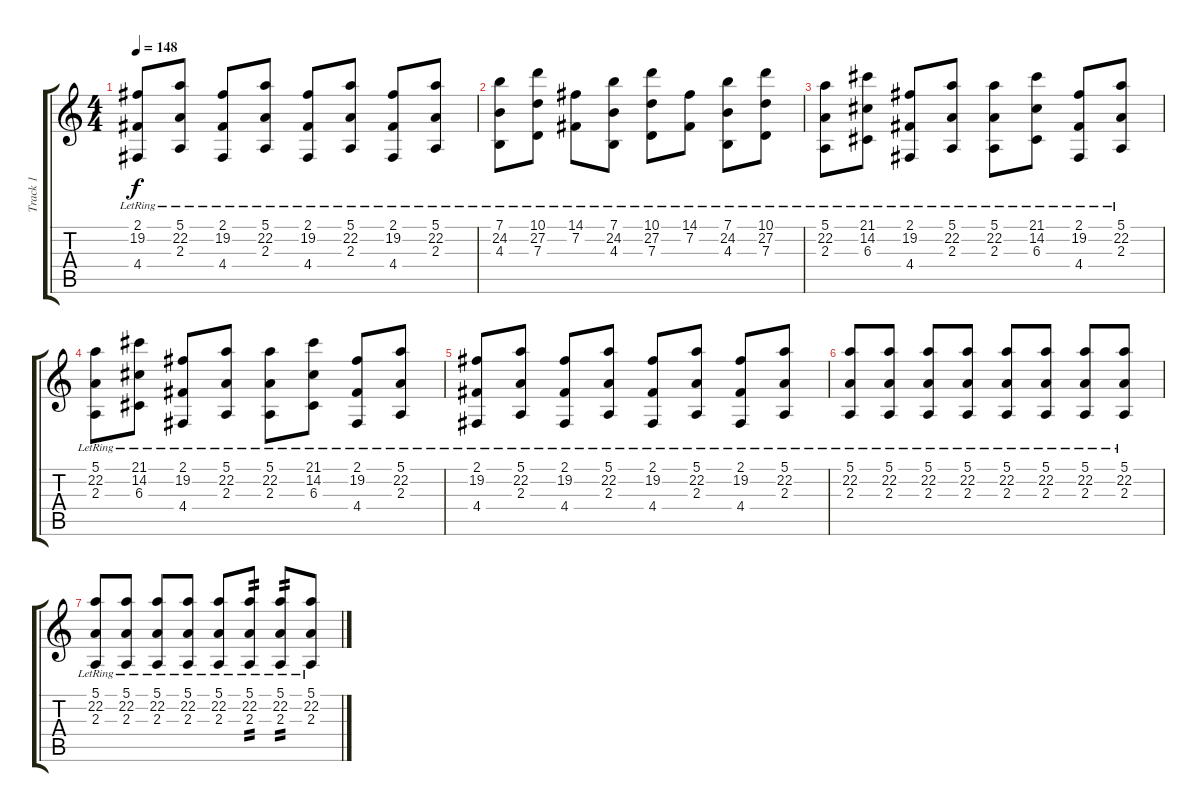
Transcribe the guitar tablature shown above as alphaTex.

\track ("Track 1" "Track 1") {instrument voiceoohs}
\staff {score tabs}
\tuning (E4 B3 G3 D3 A2 E2) {hide}
\ts (4 4)
\tempo 148
\clef g2
\ks c
(2.1{lr} 19.2{lr} 4.4{lr}).8{dy f} (5.1{lr} 22.2{lr} 2.3{lr}).8 (2.1{lr} 19.2{lr} 4.4{lr}).8 (5.1{lr} 22.2{lr} 2.3{lr}).8 (2.1{lr} 19.2{lr} 4.4{lr}).8 (5.1{lr} 22.2{lr} 2.3{lr}).8 (2.1{lr} 19.2{lr} 4.4{lr}).8 (5.1{lr} 22.2{lr} 2.3{lr}).8 |
(7.1{lr} 24.2{lr} 4.3{lr}).8 (10.1{lr} 27.2{lr} 7.3{lr}).8 (14.1{lr} 7.2{lr}).8 (7.1{lr} 24.2{lr} 4.3{lr}).8 (10.1{lr} 27.2{lr} 7.3{lr}).8 (14.1{lr} 7.2{lr}).8 (7.1{lr} 24.2{lr} 4.3{lr}).8 (10.1{lr} 27.2{lr} 7.3{lr}).8 |
(5.1{lr} 22.2{lr} 2.3{lr}).8 (21.1{lr} 14.2{lr} 6.3{lr}).8 (2.1{lr} 19.2{lr} 4.4{lr}).8 (5.1{lr} 22.2{lr} 2.3{lr}).8 (5.1{lr} 22.2{lr} 2.3{lr}).8 (21.1{lr} 14.2{lr} 6.3{lr}).8 (2.1{lr} 19.2{lr} 4.4{lr}).8 (5.1{lr} 22.2{lr} 2.3{lr}).8 |
(5.1{lr} 22.2{lr} 2.3{lr}).8 (21.1{lr} 14.2{lr} 6.3{lr}).8 (2.1{lr} 19.2{lr} 4.4{lr}).8 (5.1{lr} 22.2{lr} 2.3{lr}).8 (5.1{lr} 22.2{lr} 2.3{lr}).8 (21.1{lr} 14.2{lr} 6.3{lr}).8 (2.1{lr} 19.2{lr} 4.4{lr}).8 (5.1{lr} 22.2{lr} 2.3{lr}).8 |
(2.1{lr} 19.2{lr} 4.4{lr}).8 (5.1{lr} 22.2{lr} 2.3{lr}).8 (2.1{lr} 19.2{lr} 4.4{lr}).8 (5.1{lr} 22.2{lr} 2.3{lr}).8 (2.1{lr} 19.2{lr} 4.4{lr}).8 (5.1{lr} 22.2{lr} 2.3{lr}).8 (2.1{lr} 19.2{lr} 4.4{lr}).8 (5.1{lr} 22.2{lr} 2.3{lr}).8 |
(5.1{lr} 22.2{lr} 2.3{lr}).8 (5.1{lr} 22.2{lr} 2.3{lr}).8 (5.1{lr} 22.2{lr} 2.3{lr}).8 (5.1{lr} 22.2{lr} 2.3{lr}).8 (5.1{lr} 22.2{lr} 2.3{lr}).8 (5.1{lr} 22.2{lr} 2.3{lr}).8 (5.1{lr} 22.2{lr} 2.3{lr}).8 (5.1{lr} 22.2{lr} 2.3{lr}).8 |
(5.1{lr} 22.2{lr} 2.3{lr}).8 (5.1{lr} 22.2{lr} 2.3{lr}).8 (5.1{lr} 22.2{lr} 2.3{lr}).8 (5.1{lr} 22.2{lr} 2.3{lr}).8 (5.1{lr} 22.2{lr} 2.3{lr}).8 (5.1{lr} 22.2{lr} 2.3{lr}).8{tp 2} (5.1{lr} 22.2{lr} 2.3{lr}).8{tp 2} (5.1{lr} 22.2{lr} 2.3{lr}).8
